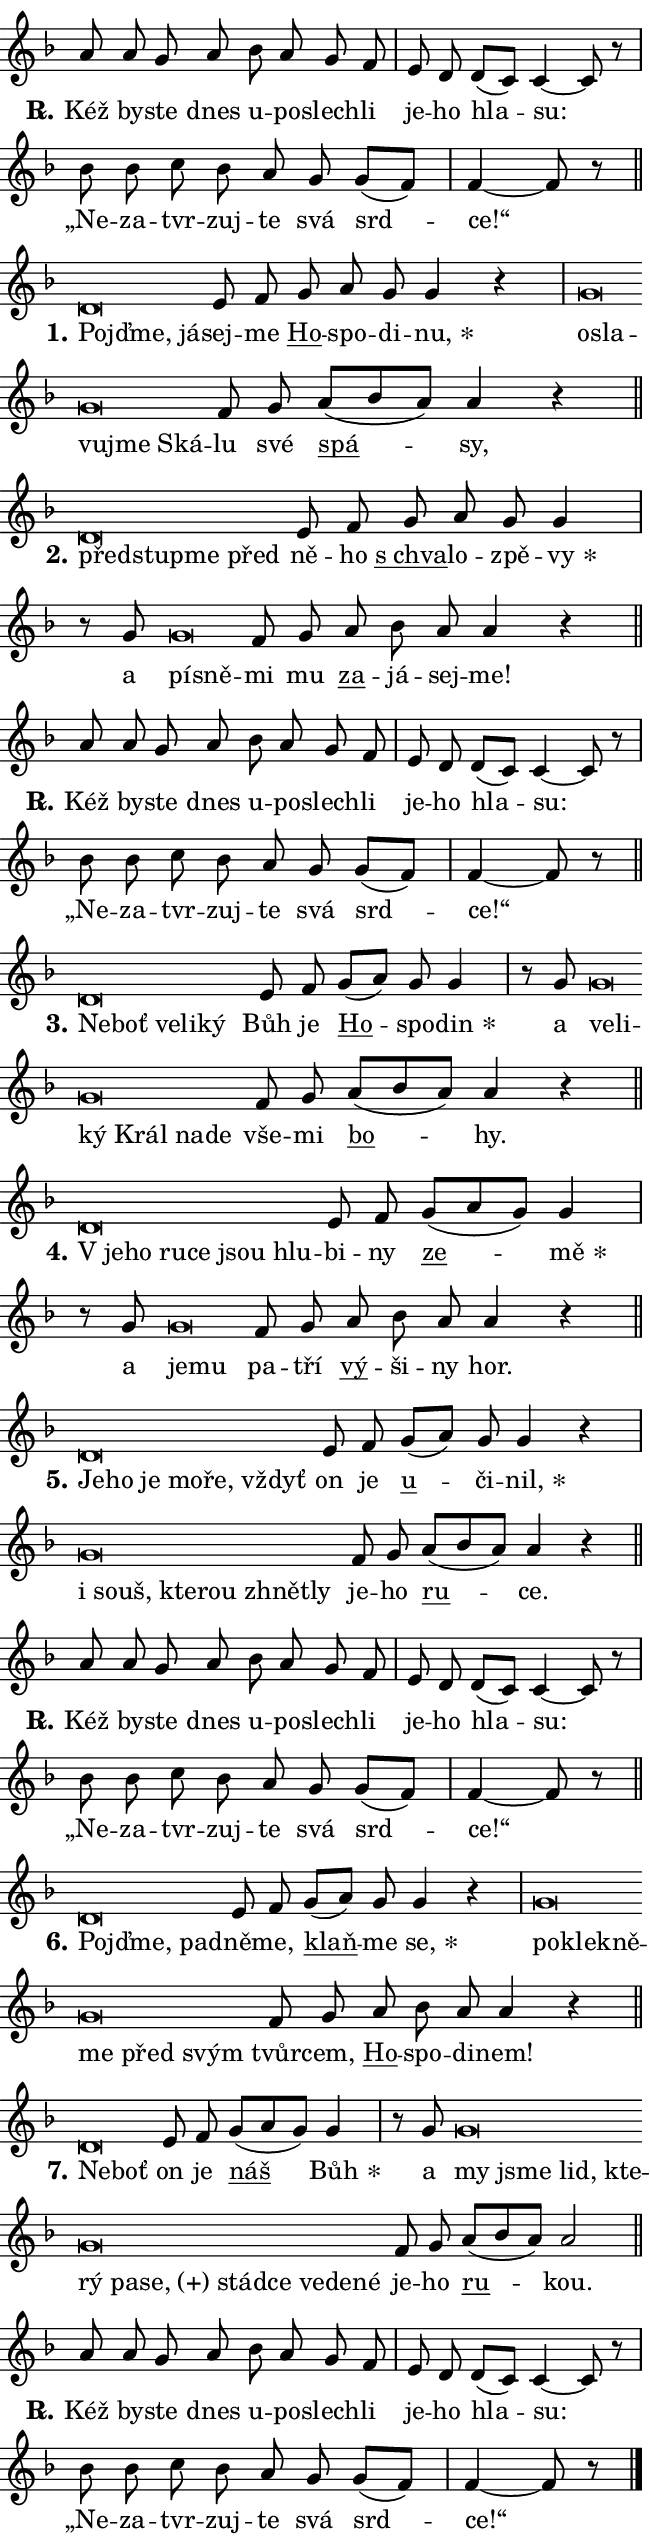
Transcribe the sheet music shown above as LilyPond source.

\version "2.24.0"
\header { tagline = "" }
\paper {
  indent = 0\cm
  top-margin = 0\cm
  right-margin = 0.13\cm % to fit lyric hyphens
  bottom-margin = 0\cm
  left-margin = 0\cm
  paper-width = 11\cm
  page-breaking = #ly:one-page-breaking
  system-system-spacing.basic-distance = #11
  score-system-spacing.basic-distance = #11
  ragged-last = ##f
}


%% Author: Thomas Morley
%% https://lists.gnu.org/archive/html/lilypond-user/2020-05/msg00002.html
#(define (line-position grob)
"Returns position of @var[grob} in current system:
   @code{'start}, if at first time-step
   @code{'end}, if at last time-step
   @code{'middle} otherwise
"
  (let* ((col (ly:item-get-column grob))
         (ln (ly:grob-object col 'left-neighbor))
         (rn (ly:grob-object col 'right-neighbor))
         (col-to-check-left (if (ly:grob? ln) ln col))
         (col-to-check-right (if (ly:grob? rn) rn col))
         (break-dir-left
           (and
             (ly:grob-property col-to-check-left 'non-musical #f)
             (ly:item-break-dir col-to-check-left)))
         (break-dir-right
           (and
             (ly:grob-property col-to-check-right 'non-musical #f)
             (ly:item-break-dir col-to-check-right))))
        (cond ((eqv? 1 break-dir-left) 'start)
              ((eqv? -1 break-dir-right) 'end)
              (else 'middle))))

#(define (tranparent-at-line-position vctor)
  (lambda (grob)
  "Relying on @code{line-position} select the relevant enry from @var{vctor}.
Used to determine transparency,"
    (case (line-position grob)
      ((end) (not (vector-ref vctor 0)))
      ((middle) (not (vector-ref vctor 1)))
      ((start) (not (vector-ref vctor 2))))))

noteHeadBreakVisibility =
#(define-music-function (break-visibility)(vector?)
"Makes @code{NoteHead}s transparent relying on @var{break-visibility}"
#{
  \override NoteHead.transparent =
    #(tranparent-at-line-position break-visibility)
#})

#(define delete-ledgers-for-transparent-note-heads
  (lambda (grob)
    "Reads whether a @code{NoteHead} is transparent.
If so this @code{NoteHead} is removed from @code{'note-heads} from
@var{grob}, which is supposed to be @code{LedgerLineSpanner}.
As a result ledgers are not printed for this @code{NoteHead}"
    (let* ((nhds-array (ly:grob-object grob 'note-heads))
           (nhds-list
             (if (ly:grob-array? nhds-array)
                 (ly:grob-array->list nhds-array)
                 '()))
           ;; Relies on the transparent-property being done before
           ;; Staff.LedgerLineSpanner.after-line-breaking is executed.
           ;; This is fragile ...
           (to-keep
             (remove
               (lambda (nhd)
                 (ly:grob-property nhd 'transparent #f))
               nhds-list)))
      ;; TODO find a better method to iterate over grob-arrays, similiar
      ;; to filter/remove etc for lists
      ;; For now rebuilt from scratch
      (set! (ly:grob-object grob 'note-heads)  '())
      (for-each
        (lambda (nhd)
          (ly:pointer-group-interface::add-grob grob 'note-heads nhd))
        to-keep))))

squashNotes = {
  \override NoteHead.X-extent = #'(-0.2 . 0.2)
  \override NoteHead.Y-extent = #'(-0.75 . 0)
  \override NoteHead.stencil =
    #(lambda (grob)
       (let ((pos (ly:grob-property grob 'staff-position)))
         (begin
           (if (< pos -7) (display "ERROR: Lower brevis then expected\n") (display ""))
           (if (<= pos -6) ly:text-interface::print ly:note-head::print))))
}
unSquashNotes = {
  \revert NoteHead.X-extent
  \revert NoteHead.Y-extent
  \revert NoteHead.stencil
}

hideNotes = \noteHeadBreakVisibility #begin-of-line-visible
unHideNotes = \noteHeadBreakVisibility #all-visible

% work-around for resetting accidentals
% https://lilypond.org/doc/v2.23/Documentation/notation/displaying-rhythms#unmetered-music
cadenzaMeasure = {
  \cadenzaOff
  \partial 1024 s1024
  \cadenzaOn
}

#(define-markup-command (accent layout props text) (markup?)
  "Underline accented syllable"
  (interpret-markup layout props
    #{\markup \override #'(offset . 4.3) \underline { #text }#}))

responsum = \markup \concat {
  "R" \hspace #-1.05 \path #0.1 #'((moveto 0 0.07) (lineto 0.9 0.8)) \hspace #0.05 "."
}

spaceSize = #0.6828661417322834 % exact space size for TeX Gyre Schola

\layout {
  \context {
    \Staff
    \remove "Time_signature_engraver"
    \override LedgerLineSpanner.after-line-breaking = #delete-ledgers-for-transparent-note-heads
  }
  \context {
    \Lyrics {
      \override LyricSpace.minimum-distance = \spaceSize
      \override LyricText.font-name = #"TeX Gyre Schola"
      \override LyricText.font-size = 1
      \override StanzaNumber.font-name = #"TeX Gyre Schola Bold"
      \override StanzaNumber.font-size = 1
    }
  }
  \context {
    \Score 
    \override NoteHead.text =
      #(lambda (grob) 
        (let ((pos (ly:grob-property grob 'staff-position)))
          #{\markup {
            \combine
              \halign #-0.55 \raise #(if (= pos -6) 0 0.5) \override #'(thickness . 2) \draw-line #'(3.2 . 0)
              \musicglyph "noteheads.sM1"
          }#}))
  }
}

% magnetic-lyrics.ily
%
%   written by
%     Jean Abou Samra <jean@abou-samra.fr>
%     Werner Lemberg <wl@gnu.org>
%
%   adapted by
%     Jiri Hon <jiri.hon@gmail.com>
%
% Version 2022-Apr-15

% https://www.mail-archive.com/lilypond-user@gnu.org/msg149350.html

#(define (Left_hyphen_pointer_engraver context)
   "Collect syllable-hyphen-syllable occurrences in lyrics and store
them in properties.  This engraver only looks to the left.  For
example, if the lyrics input is @code{foo -- bar}, it does the
following.

@itemize @bullet
@item
Set the @code{text} property of the @code{LyricHyphen} grob between
@q{foo} and @q{bar} to @code{foo}.

@item
Set the @code{left-hyphen} property of the @code{LyricText} grob with
text @q{foo} to the @code{LyricHyphen} grob between @q{foo} and
@q{bar}.
@end itemize

Use this auxiliary engraver in combination with the
@code{lyric-@/text::@/apply-@/magnetic-@/offset!} hook."
   (let ((hyphen #f)
         (text #f))
     (make-engraver
      (acknowledgers
       ((lyric-syllable-interface engraver grob source-engraver)
        (set! text grob)))
      (end-acknowledgers
       ((lyric-hyphen-interface engraver grob source-engraver)
        ;(when (not (grob::has-interface grob 'lyric-space-interface))
          (set! hyphen grob)));)
      ((stop-translation-timestep engraver)
       (when (and text hyphen)
         (ly:grob-set-object! text 'left-hyphen hyphen))
       (set! text #f)
       (set! hyphen #f)))))

#(define (lyric-text::apply-magnetic-offset! grob)
   "If the space between two syllables is less than the value in
property @code{LyricText@/.details@/.squash-threshold}, move the right
syllable to the left so that it gets concatenated with the left
syllable.

Use this function as a hook for
@code{LyricText@/.after-@/line-@/breaking} if the
@code{Left_@/hyphen_@/pointer_@/engraver} is active."
   (let ((hyphen (ly:grob-object grob 'left-hyphen #f)))
     (when hyphen
       (let ((left-text (ly:spanner-bound hyphen LEFT)))
         (when (grob::has-interface left-text 'lyric-syllable-interface)
           (let* ((common (ly:grob-common-refpoint grob left-text X))
                  (this-x-ext (ly:grob-extent grob common X))
                  (left-x-ext
                   (begin
                     ;; Trigger magnetism for left-text.
                     (ly:grob-property left-text 'after-line-breaking)
                     (ly:grob-extent left-text common X)))
                  ;; `delta` is the gap width between two syllables.
                  (delta (- (interval-start this-x-ext)
                            (interval-end left-x-ext)))
                  (details (ly:grob-property grob 'details))
                  (threshold (assoc-get 'squash-threshold details 0.2)))
             (when (< delta threshold)
               (let* (;; We have to manipulate the input text so that
                      ;; ligatures crossing syllable boundaries are not
                      ;; disabled.  For languages based on the Latin
                      ;; script this is essentially a beautification.
                      ;; However, for non-Western scripts it can be a
                      ;; necessity.
                      (lt (ly:grob-property left-text 'text))
                      (rt (ly:grob-property grob 'text))
                      (is-space (grob::has-interface hyphen 'lyric-space-interface))
                      (space (if is-space " " ""))
                      (extra-delta (if is-space spaceSize 0))
                      ;; Append new syllable.
                      (ltrt-space (if (and (string? lt) (string? rt))
                                (string-append lt space rt)
                                (make-concat-markup (list lt space rt))))
                      ;; Right-align `ltrt` to the right side.
                      (ltrt-space-markup (grob-interpret-markup
                               grob
                               (make-translate-markup
                                (cons (interval-length this-x-ext) 0)
                                (make-right-align-markup ltrt-space)))))
                 (begin
                   ;; Don't print `left-text`.
                   (ly:grob-set-property! left-text 'stencil #f)
                   ;; Set text and stencil (which holds all collected
                   ;; syllables so far) and shift it to the left.
                   (ly:grob-set-property! grob 'text ltrt-space)
                   (ly:grob-set-property! grob 'stencil ltrt-space-markup)
                   (ly:grob-translate-axis! grob (- (- delta extra-delta)) X))))))))))


#(define (lyric-hyphen::displace-bounds-first grob)
   ;; Make very sure this callback isn't triggered too early.
   (let ((left (ly:spanner-bound grob LEFT))
         (right (ly:spanner-bound grob RIGHT)))
     (ly:grob-property left 'after-line-breaking)
     (ly:grob-property right 'after-line-breaking)
     (ly:lyric-hyphen::print grob)))

squashThreshold = #0.4

\layout {
  \context {
    \Lyrics
    \consists #Left_hyphen_pointer_engraver
    \override LyricText.after-line-breaking =
      #lyric-text::apply-magnetic-offset!
    \override LyricHyphen.stencil = #lyric-hyphen::displace-bounds-first
    \override LyricText.details.squash-threshold = \squashThreshold
    \override LyricHyphen.minimum-distance = 0
    \override LyricHyphen.minimum-length = \squashThreshold
  }
}

squashText = \override LyricText.details.squash-threshold = 9999
unSquashText = \override LyricText.details.squash-threshold = \squashThreshold

leftText = \override LyricText.self-alignment-X = #LEFT
unLeftText = \revert LyricText.self-alignment-X

starOffset = #(lambda (grob) 
                (let ((x_offset (ly:self-alignment-interface::aligned-on-x-parent grob)))
                  (if (= x_offset 0) 0 (+ x_offset 1.2))))

star = #(define-music-function (syllable)(string?)
"Append star separator at the end of a syllable"
#{
  \once \override LyricText.X-offset = #starOffset
  \lyricmode { \markup {
    #syllable
    \override #'((font-name . "TeX Gyre Schola Bold")) \hspace #0.2 \lower #0.65 \larger "*"
  } }
#})

starAccent = #(define-music-function (syllable)(string?)
"Append star separator at the end of a syllable and make accent"
#{
  \once \override LyricText.X-offset = #starOffset
  \lyricmode { \markup {
    \accent #syllable
    \override #'((font-name . "TeX Gyre Schola Bold")) \hspace #0.2 \lower #0.65 \larger "*"
  } }
#})

breath = #(define-music-function (syllable)(string?)
"Append breathing indicator at the end of a syllable"
#{
  \lyricmode { \markup { #syllable "+" } }
#})

optionalBreath = #(define-music-function (syllable)(string?)
"Append optional breathing indicator at the end of a syllable"
#{
  \lyricmode { \markup { #syllable "(+)" } }
#})


\score {
    <<
        \new Voice = "melody" { \cadenzaOn \key f \major \relative { a'8 a g a bes a g f \cadenzaMeasure \bar "|" e d \bar "" d[( c)] c4~ c8 r8 \cadenzaMeasure \bar "|" bes' bes \bar "" c bes a g g[( f)] \cadenzaMeasure \bar "|" f4~ f8 r \cadenzaMeasure \bar "||" \break } }
        \new Lyrics \lyricsto "melody" { \lyricmode { \set stanza = \responsum
Kéž by -- ste dnes u -- po -- slech -- li je -- ho hla -- su: „Ne -- za -- tvr -- zuj -- te svá srd -- ce!“ } }
    >>
    \layout {}
}

\score {
    <<
        \new Voice = "melody" { \cadenzaOn \key f \major \relative { \squashNotes d'\breve*1/16 \hideNotes \breve*1/16 \breve*1/16 \bar "" \unHideNotes \unSquashNotes e8 f \bar "" g a g g4 r \cadenzaMeasure \bar "|" \squashNotes g\breve*1/16 \hideNotes \breve*1/16 \bar "" \breve*1/16 \bar "" \breve*1/16 \breve*1/16 \bar "" \unHideNotes \unSquashNotes f8 g \bar "" a[( bes a)] a4 r \cadenzaMeasure \bar "||" \break } }
        \new Lyrics \lyricsto "melody" { \lyricmode { \set stanza = "1."
\leftText Pojď -- \squashText me, já -- \unLeftText \unSquashText sej -- me \markup \accent Ho -- spo -- di -- \star nu, \leftText o -- \squashText sla -- vu -- jme Ská -- \unLeftText \unSquashText lu své \markup \accent spá -- sy, } }
    >>
    \layout {}
}

\score {
    <<
        \new Voice = "melody" { \cadenzaOn \key f \major \relative { \squashNotes d'\breve*1/16 \hideNotes \breve*1/16 \bar "" \breve*1/16 \breve*1/16 \bar "" \unHideNotes \unSquashNotes e8 f \bar "" g a g g4 \cadenzaMeasure \bar "|" r8 g8 \squashNotes g\breve*1/16 \hideNotes \breve*1/16 \bar "" \unHideNotes \unSquashNotes f8 g \bar "" a bes a a4 r \cadenzaMeasure \bar "||" \break } }
        \new Lyrics \lyricsto "melody" { \lyricmode { \set stanza = "2."
\leftText před -- \squashText stup -- me před \unLeftText \unSquashText ně -- ho \markup \accent "s chva" -- lo -- zpě -- \star vy a \leftText pí -- \squashText sně -- \unLeftText \unSquashText mi mu \markup \accent za -- já -- sej -- me! } }
    >>
    \layout {}
}

\score {
    <<
        \new Voice = "melody" { \cadenzaOn \key f \major \relative { a'8 a g a bes a g f \cadenzaMeasure \bar "|" e d \bar "" d[( c)] c4~ c8 r8 \cadenzaMeasure \bar "|" bes' bes \bar "" c bes a g g[( f)] \cadenzaMeasure \bar "|" f4~ f8 r \cadenzaMeasure \bar "||" \break } }
        \new Lyrics \lyricsto "melody" { \lyricmode { \set stanza = \responsum
Kéž by -- ste dnes u -- po -- slech -- li je -- ho hla -- su: „Ne -- za -- tvr -- zuj -- te svá srd -- ce!“ } }
    >>
    \layout {}
}

\score {
    <<
        \new Voice = "melody" { \cadenzaOn \key f \major \relative { \squashNotes d'\breve*1/16 \hideNotes \breve*1/16 \bar "" \breve*1/16 \bar "" \breve*1/16 \breve*1/16 \bar "" \unHideNotes \unSquashNotes e8 f \bar "" g[( a)] g g4 \cadenzaMeasure \bar "|" r8 g8 \squashNotes g\breve*1/16 \hideNotes \breve*1/16 \bar "" \breve*1/16 \bar "" \breve*1/16 \bar "" \breve*1/16 \breve*1/16 \bar "" \unHideNotes \unSquashNotes f8 g \bar "" a[( bes a)] a4 r \cadenzaMeasure \bar "||" \break } }
        \new Lyrics \lyricsto "melody" { \lyricmode { \set stanza = "3."
\leftText Ne -- \squashText boť ve -- li -- ký \unLeftText \unSquashText Bůh je \markup \accent Ho -- spo -- \star din a \leftText ve -- \squashText li -- ký Král na -- de \unLeftText \unSquashText vše -- mi \markup \accent bo -- hy. } }
    >>
    \layout {}
}

\score {
    <<
        \new Voice = "melody" { \cadenzaOn \key f \major \relative { \squashNotes d'\breve*1/16 \hideNotes \breve*1/16 \bar "" \breve*1/16 \bar "" \breve*1/16 \bar "" \breve*1/16 \breve*1/16 \bar "" \unHideNotes \unSquashNotes e8 f \bar "" g[( a g)] g4 \cadenzaMeasure \bar "|" r8 g8 \squashNotes g\breve*1/16 \hideNotes \breve*1/16 \bar "" \unHideNotes \unSquashNotes f8 g \bar "" a bes a a4 r \cadenzaMeasure \bar "||" \break } }
        \new Lyrics \lyricsto "melody" { \lyricmode { \set stanza = "4."
\leftText "V je" -- \squashText ho ru -- ce jsou hlu -- \unLeftText \unSquashText bi -- ny \markup \accent ze -- \star mě a \leftText je -- \squashText mu \unLeftText \unSquashText pa -- tří \markup \accent vý -- ši -- ny hor. } }
    >>
    \layout {}
}

\score {
    <<
        \new Voice = "melody" { \cadenzaOn \key f \major \relative { \squashNotes d'\breve*1/16 \hideNotes \breve*1/16 \bar "" \breve*1/16 \bar "" \breve*1/16 \bar "" \breve*1/16 \breve*1/16 \bar "" \unHideNotes \unSquashNotes e8 f \bar "" g[( a)] g g4 r \cadenzaMeasure \bar "|" \squashNotes g\breve*1/16 \hideNotes \breve*1/16 \bar "" \breve*1/16 \bar "" \breve*1/16 \bar "" \breve*1/16 \breve*1/16 \bar "" \unHideNotes \unSquashNotes f8 g \bar "" a[( bes a)] a4 r \cadenzaMeasure \bar "||" \break } }
        \new Lyrics \lyricsto "melody" { \lyricmode { \set stanza = "5."
\leftText Je -- \squashText ho je mo -- ře, vždyť \unLeftText \unSquashText on je \markup \accent u -- či -- \star nil, \leftText i \squashText souš, kte -- rou zhnět -- ly \unLeftText \unSquashText je -- ho \markup \accent ru -- ce. } }
    >>
    \layout {}
}

\score {
    <<
        \new Voice = "melody" { \cadenzaOn \key f \major \relative { a'8 a g a bes a g f \cadenzaMeasure \bar "|" e d \bar "" d[( c)] c4~ c8 r8 \cadenzaMeasure \bar "|" bes' bes \bar "" c bes a g g[( f)] \cadenzaMeasure \bar "|" f4~ f8 r \cadenzaMeasure \bar "||" \break } }
        \new Lyrics \lyricsto "melody" { \lyricmode { \set stanza = \responsum
Kéž by -- ste dnes u -- po -- slech -- li je -- ho hla -- su: „Ne -- za -- tvr -- zuj -- te svá srd -- ce!“ } }
    >>
    \layout {}
}

\score {
    <<
        \new Voice = "melody" { \cadenzaOn \key f \major \relative { \squashNotes d'\breve*1/16 \hideNotes \breve*1/16 \breve*1/16 \bar "" \unHideNotes \unSquashNotes e8 f \bar "" g[( a)] g g4 r \cadenzaMeasure \bar "|" \squashNotes g\breve*1/16 \hideNotes \breve*1/16 \bar "" \breve*1/16 \bar "" \breve*1/16 \bar "" \breve*1/16 \breve*1/16 \bar "" \unHideNotes \unSquashNotes f8 g \bar "" a bes a a4 r \cadenzaMeasure \bar "||" \break } }
        \new Lyrics \lyricsto "melody" { \lyricmode { \set stanza = "6."
\leftText Pojď -- \squashText me, pad -- \unLeftText \unSquashText ně -- me, \markup \accent klaň -- me \star se, \leftText po -- \squashText kle -- kně -- me před svým \unLeftText \unSquashText tvůr -- cem, \markup \accent Ho -- spo -- di -- nem! } }
    >>
    \layout {}
}

\score {
    <<
        \new Voice = "melody" { \cadenzaOn \key f \major \relative { \squashNotes d'\breve*1/16 \hideNotes \breve*1/16 \bar "" \unHideNotes \unSquashNotes e8 f \bar "" g[( a g)] g4 \cadenzaMeasure \bar "|" r8 g \squashNotes g\breve*1/16 \hideNotes \breve*1/16 \bar "" \breve*1/16 \bar "" \breve*1/16 \bar "" \breve*1/16 \bar "" \breve*1/16 \bar "" \breve*1/16 \bar "" \breve*1/16 \bar "" \breve*1/16 \bar "" \breve*1/16 \bar "" \breve*1/16 \breve*1/16 \bar "" \unHideNotes \unSquashNotes f8 g \bar "" a[( bes a)] a2 \cadenzaMeasure \bar "||" \break } }
        \new Lyrics \lyricsto "melody" { \lyricmode { \set stanza = "7."
\leftText Ne -- \squashText boť \unLeftText \unSquashText on je \markup \accent náš \star Bůh a \leftText my \squashText jsme lid, kte -- rý pa -- \optionalBreath se, stád -- ce ve -- de -- né \unLeftText \unSquashText je -- ho \markup \accent ru -- kou. } }
    >>
    \layout {}
}

\score {
    <<
        \new Voice = "melody" { \cadenzaOn \key f \major \relative { a'8 a g a bes a g f \cadenzaMeasure \bar "|" e d \bar "" d[( c)] c4~ c8 r8 \cadenzaMeasure \bar "|" bes' bes \bar "" c bes a g g[( f)] \cadenzaMeasure \bar "|" f4~ f8 r \cadenzaMeasure \bar "||" \break } \bar "|." }
        \new Lyrics \lyricsto "melody" { \lyricmode { \set stanza = \responsum
Kéž by -- ste dnes u -- po -- slech -- li je -- ho hla -- su: „Ne -- za -- tvr -- zuj -- te svá srd -- ce!“ } }
    >>
    \layout {}
}
